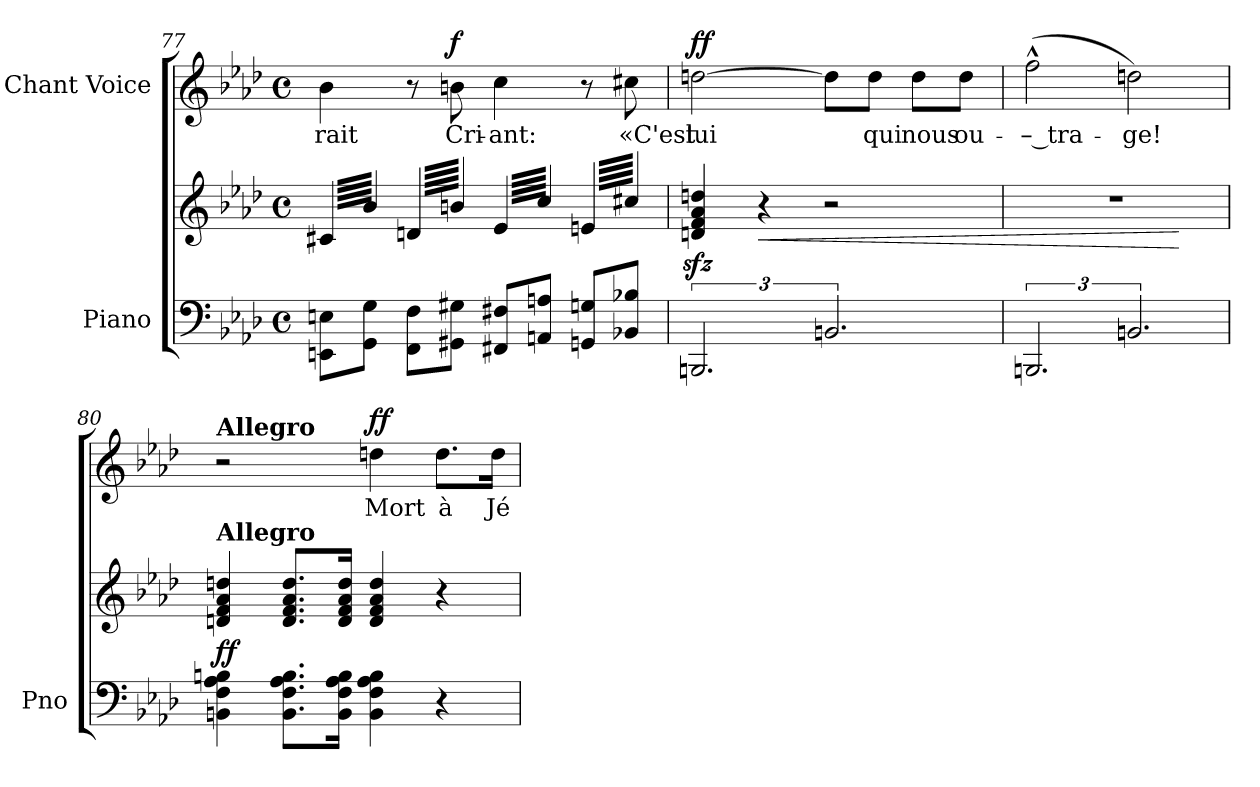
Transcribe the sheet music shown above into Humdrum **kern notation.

**kern	**kern	**dynam	**kern	**text	**dynam
*part2	*part2	*part2	*part1	*part1	*part1
*staff3	*staff2	*staff2/3	*staff1	*staff1	*staff1
*I"Piano	*	*	*I"Chant Voice	*	*
*I'Pno	*	*	*	*	*
*clefF4	*clefG2	*	*clefG2	*	*
*k[b-e-a-d-]	*k[b-e-a-d-]	*	*k[b-e-a-d-]	*	*
*M4/4	*M4/4	*	*M4/4	*	*
*met(c)	*met(c)	*	*met(c)	*	*
=77	=77	=77	=77	=77	=77
*	*tremolo	*	*	*	*
8EEn\ 8En\L	64c#X/LLLL	.	4b-\	-rait	.
.	64b-/	.	.	.	.
.	64c#X/	.	.	.	.
.	64b-/	.	.	.	.
.	64c#X/	.	.	.	.
.	64b-/	.	.	.	.
.	64c#X/	.	.	.	.
.	64b-/	.	.	.	.
8GG\ 8G\J	64c#X/	.	.	.	.
.	64b-/	.	.	.	.
.	64c#X/	.	.	.	.
.	64b-/	.	.	.	.
.	64c#X/	.	.	.	.
.	64b-/	.	.	.	.
.	64c#X/	.	.	.	.
.	64b-/JJJJ	.	.	.	.
8FF\ 8F\L	64dn/LLLL	.	8r	.	.
.	64bn/	.	.	.	.
.	64dn/	.	.	.	.
.	64bn/	.	.	.	.
.	64dn/	.	.	.	.
.	64bn/	.	.	.	.
.	64dn/	.	.	.	.
.	64bn/	.	.	.	.
!	!	!	!	!	!LO:DY:a
8GG#X\ 8G#X\J	64dn/	.	8bn\	Cri-	f
.	64bn/	.	.	.	.
.	64dn/	.	.	.	.
.	64bn/	.	.	.	.
.	64dn/	.	.	.	.
.	64bn/	.	.	.	.
.	64dn/	.	.	.	.
.	64bn/JJJJ	.	.	.	.
8FF#X/ 8F#X/L	64e-/LLLL	.	4cc\	-ant:	.
.	64cc/	.	.	.	.
.	64e-/	.	.	.	.
.	64cc/	.	.	.	.
.	64e-/	.	.	.	.
.	64cc/	.	.	.	.
.	64e-/	.	.	.	.
.	64cc/	.	.	.	.
8AAn/ 8An/J	64e-/	.	.	.	.
.	64cc/	.	.	.	.
.	64e-/	.	.	.	.
.	64cc/	.	.	.	.
.	64e-/	.	.	.	.
.	64cc/	.	.	.	.
.	64e-/	.	.	.	.
.	64cc/JJJJ	.	.	.	.
8GGn/ 8Gn/L	64en/LLLL	.	8r	.	.
.	64cc#X/	.	.	.	.
.	64en/	.	.	.	.
.	64cc#X/	.	.	.	.
.	64en/	.	.	.	.
.	64cc#X/	.	.	.	.
.	64en/	.	.	.	.
.	64cc#X/	.	.	.	.
8BB-X/ 8B-X/J	64en/	.	8cc#X\	«C'est	.
.	64cc#X/	.	.	.	.
.	64en/	.	.	.	.
.	64cc#X/	.	.	.	.
.	64en/	.	.	.	.
.	64cc#X/	.	.	.	.
.	64en/	.	.	.	.
.	64cc#X/JJJJ	.	.	.	.
*	*Xtremolo	*	*	*	*
=78	=78	=78	=78	=78	=78
!	!	!	!	!	!LO:DY:a
3.BBBn	4dn/zz< 4f/zz< 4a-/zz< 4ddn/zz<	.	[2ddn\	lui	ff
.	.	.	.	.	.
.	.	.	.	.	.
.	.	.	.	.	.
.	.	.	.	.	.
.	.	.	.	.	.
.	.	.	.	.	.
.	.	.	.	.	.
!	!	!LO:HP:b	!	!	!
.	4r	<	.	.	.
3.BBn	2r	.	8dd\L]	.	.
.	.	.	8dd\J	qui	.
.	.	.	8dd\L	nous	.
.	.	.	8dd\J	ou-	.
=79	=79	=79	=79	=79	=79
3.BBBn	1r	.	(2ff^^\	-– tra-	.
3.BBn	.	.	2ddn\)	-ge!	.
.	.	[	.	.	.
=80	=80	=80	=80	=80	=80
!	!	!	!LO:TX:a:B:t=Allegro	!	!
!	!LO:TX:a:B:t=Allegro	!	!	!	!
!	!	!LO:DY:b	!	!	!
4BBn\ 4F\ 4A-\ 4Bn\	4dn/ 4f/ 4a-/ 4ddn/	ff	2r	.	.
8.BB\ 8.F\ 8.A-\ 8.B\L	8.d/ 8.f/ 8.a-/ 8.dd/L	.	.	.	.
16BB\ 16F\ 16A-\ 16B\Jk	16d/ 16f/ 16a-/ 16dd/Jk	.	.	.	.
!	!	!	!	!	!LO:DY:a
4BB\ 4F\ 4A-\ 4B\	4d/ 4f/ 4a-/ 4dd/	.	4ddn\	Mort	ff
4r	4r	.	8.dd\L	à	.
.	.	.	16dd\Jk	Jé-	.
=	=	=	=	=	=
*-	*-	*-	*-	*-	*-
